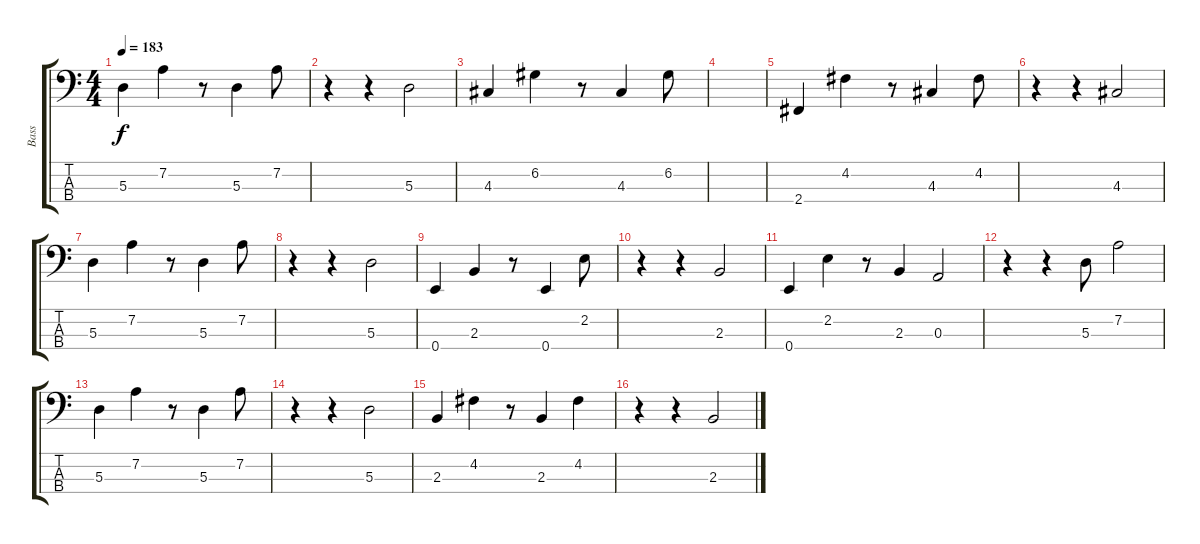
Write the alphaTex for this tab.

\track ("Bass" "Bass") {instrument electricbassfinger}
\staff {score tabs}
\tuning (G2 D2 A1 E1) {hide}
\ts (4 4)
\tempo 183
\clef f4
\ks c
5.3.4{dy f} 7.2.4 r.8 5.3.4 7.2.8 |
r.4 r.4 5.3.2 |
4.3.4 6.2.4 r.8 4.3.4 6.2.8 |
|
2.4.4 4.2.4 r.8 4.3.4 4.2.8 |
r.4 r.4 4.3.2 |
5.3.4 7.2.4 r.8 5.3.4 7.2.8 |
r.4 r.4 5.3.2 |
0.4.4 2.3.4 r.8 0.4.4 2.2.8 |
r.4 r.4 2.3.2 |
0.4.4 2.2.4 r.8 2.3.4 0.3.2 |
r.4 r.4 5.3.8 7.2.2 |
5.3.4 7.2.4 r.8 5.3.4 7.2.8 |
r.4 r.4 5.3.2 |
2.3.4 4.2.4 r.8 2.3.4 4.2.4 |
r.4 r.4 2.3.2
